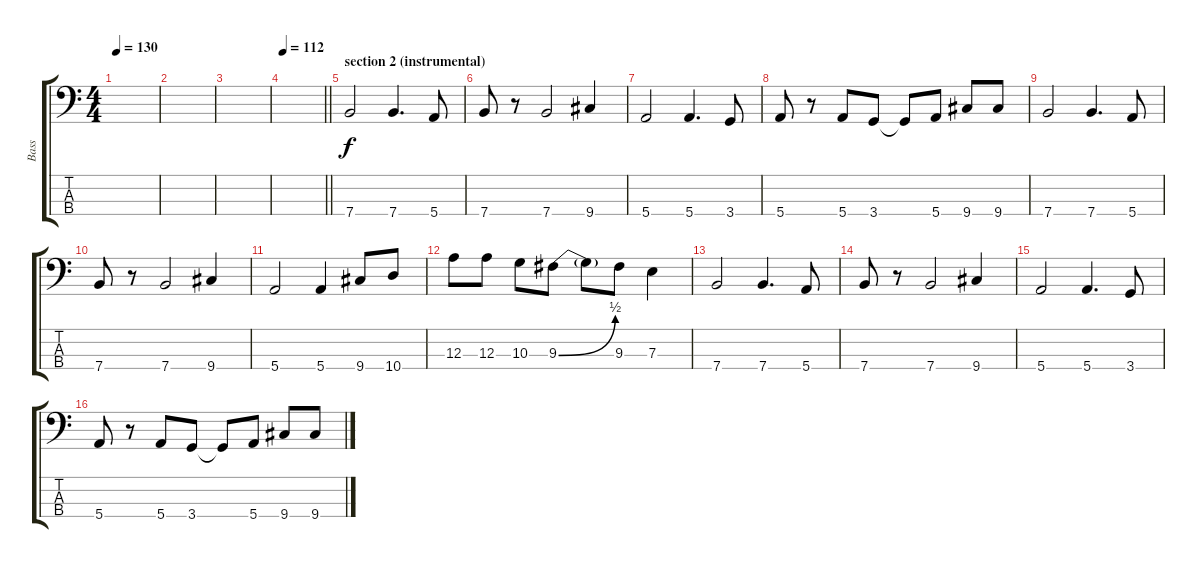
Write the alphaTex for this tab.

\track ("Bass" "Bass") {instrument electricbassfinger}
\staff {score tabs}
\tuning (G2 D2 A1 E1) {hide}
\ts (4 4)
\section ("" "")
\tempo 130
\clef f4
\ks c
|
|
|
\tempo 112
\barLineRight lightlight
|
\section ("" "section 2 (instrumental)")
7.4.2 7.4.4{d} 5.4.8 |
7.4.8 r.8 7.4.2 9.4.4 |
5.4.2 5.4.4{d} 3.4.8 |
5.4.8 r.8 5.4.8 3.4.8 3.4{t}.8 5.4.8 9.4.8 9.4.8 |
7.4.2 7.4.4{d} 5.4.8 |
7.4.8 r.8 7.4.2 9.4.4 |
5.4.2 5.4.4 9.4.8 10.4.8 |
12.3.8 12.3.8 10.3.8 9.3{be (bend 0 0 60 2)}.8 9.3{t}.8 9.3.8 7.3.4 |
7.4.2 7.4.4{d} 5.4.8 |
7.4.8 r.8 7.4.2 9.4.4 |
5.4.2 5.4.4{d} 3.4.8 |
5.4.8 r.8 5.4.8 3.4.8 3.4{t}.8 5.4.8 9.4.8 9.4.8
